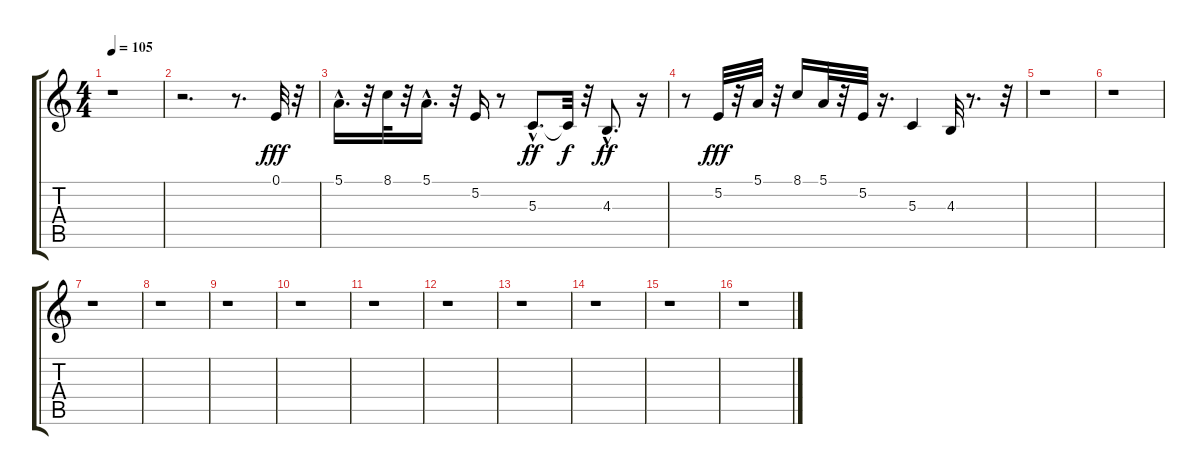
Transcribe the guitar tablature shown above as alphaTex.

\track "" {instrument brasssection}
\staff {score tabs}
\tuning (E4 B3 G3 D3 A2 E2) {hide}
\ts (4 4)
\tempo 105
\clef g2
\ks c
r.1{dy fff} |
r.2{d} r.8{d} 0.1.32 r.32 |
5.1{hac}.16{d} r.32 8.1.32 r.32 5.1{hac}.16{d} r.32 5.2.16 r.8 5.3{hac}.8{d dy ff} 5.3{t}.32{dy f} r.32 4.3{hac}.8{d dy ff} r.16 |
r.8 5.2.32{dy fff} r.32 5.1.32 r.32 8.1.16 5.1.32 r.32 5.2.32 r.16{d} 5.3.4 4.3.32 r.8{d} r.32 |
r.1 |
r.1 |
r.1 |
r.1 |
r.1 |
r.1 |
r.1 |
r.1 |
r.1 |
r.1 |
r.1 |
r.1
